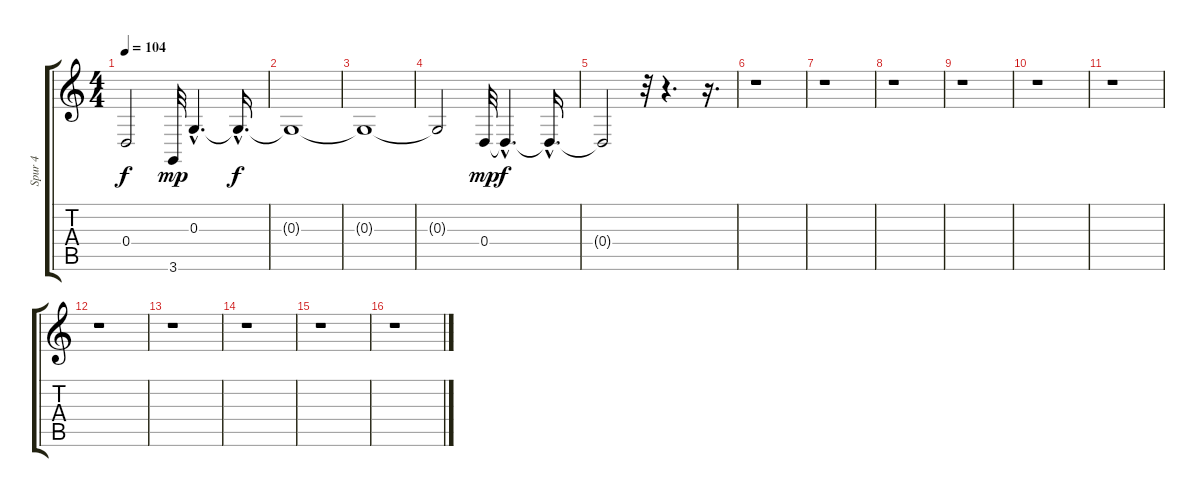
\track ("Spur 4" "Spur 4") {instrument pad2warm}
\staff {score tabs}
\tuning (E4 B3 G3 D3 A2 E2) {hide}
\ts (4 4)
\tempo 104
\clef g2
\ks c
0.4{t}.2{dy f} 3.6.32{dy mp} 0.3{hac}.4{d} 0.3{hac t}.16{d dy f} |
0.3{t}.1 |
0.3{t}.1 |
0.3{t}.2 0.4.32{dy mp} 0.4{hac t}.4{d dy f} 0.4{hac t}.16{d} |
0.4{t}.2 r.32 r.4{d} r.16{d} |
r.1 |
r.1 |
r.1 |
r.1 |
r.1 |
r.1 |
r.1 |
r.1 |
r.1 |
r.1 |
r.1
